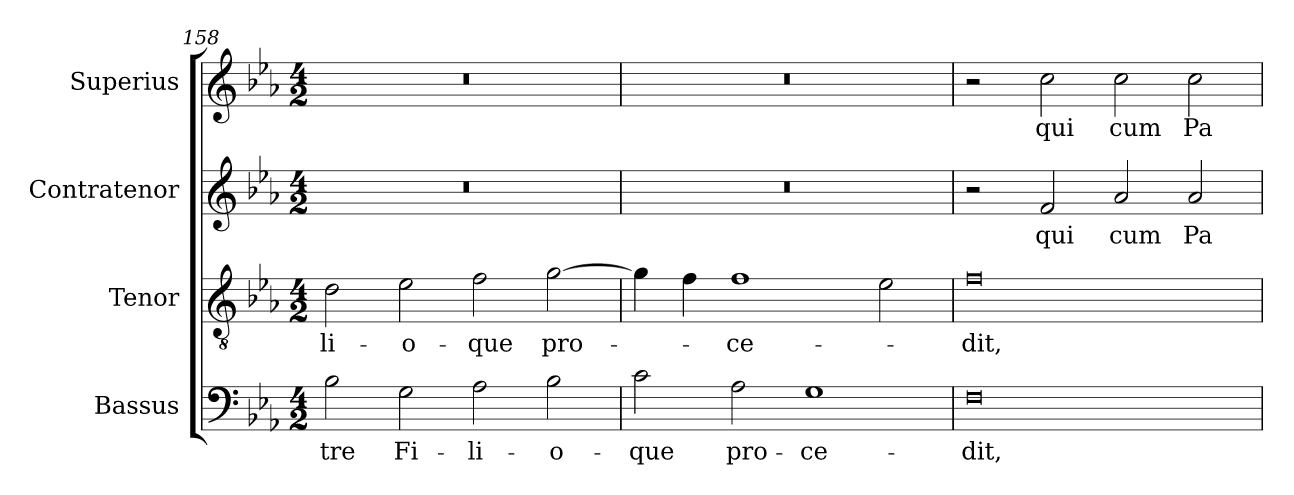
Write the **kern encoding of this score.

**kern	**text	**kern	**text	**kern	**text	**kern	**text
*part4	*part4	*part3	*part3	*part2	*part2	*part1	*part1
*staff4	*staff4	*staff3	*staff3	*staff2	*staff2	*staff1	*staff1
*I"Bassus	*	*I"Tenor	*	*I"Contratenor	*	*I"Superius	*
*I'B.	*	*I'T.	*	*	*	*	*
*clefF4	*	*clefGv2	*	*clefG2	*	*clefG2	*
*	*	*ITrd7c12	*	*ITrd7c12	*	*	*
*k[b-e-a-]	*	*k[b-e-a-]	*	*k[b-e-a-]	*	*k[b-e-a-]	*
*E-:	*	*E-:	*	*E-:	*	*E-:	*
*M4/2	*	*M4/2	*	*M4/2	*	*M4/2	*
=158	=158	=158	=158	=158	=158	=158	=158
!	!LO:LY:b:color=#000000	!	!	!	!	!	!
!	!	!	!LO:LY:b:color=#000000	!LO:N:vis=1	!	!LO:N:vis=1	!
2B-i\	-tre	2Di\	-li-	0r	.	0r	.
!	!LO:LY:b:color=#000000	!	!	!	!	!	!
!	!	!	!LO:LY:b:color=#000000	!	!	!	!
2Gi\	Fi-	2E-i\	-o-	.	.	.	.
!	!LO:LY:b:color=#000000	!	!	!	!	!	!
!	!	!	!LO:LY:b:color=#000000	!	!	!	!
2A-i\	-li-	2Fi\	-que	.	.	.	.
!	!LO:LY:b:color=#000000	!	!	!	!	!	!
!	!	!	!LO:LY:b:color=#000000	!	!	!	!
2B-i\	-o-	[>2Gi\	pro-	.	.	.	.
=159	=159	=159	=159	=159	=159	=159	=159
!	!LO:LY:b:color=#000000	!	!	!LO:N:vis=1	!	!LO:N:vis=1	!
2ci\	-que	4Gi\]	.	0r	.	0r	.
.	.	4Fi\	.	.	.	.	.
!	!LO:LY:b:color=#000000	!	!	!	!	!	!
!	!	!	!LO:LY:b:color=#000000	!	!	!	!
2A-i\	pro-	1Fi	-ce-	.	.	.	.
!	!LO:LY:b:color=#000000	!	!	!	!	!	!
1Gi	-ce-	.	.	.	.	.	.
.	.	2E-i\	.	.	.	.	.
=160	=160	=160	=160	=160	=160	=160	=160
!	!LO:LY:b:color=#000000	!	!	!	!	!	!
!	!	!	!LO:LY:b:color=#000000	!	!	!	!
0Fi	-dit,	0Fi	-dit,	2r	.	2r	.
!	!	!	!	!	!LO:LY:b:color=#000000	!	!
!	!	!	!	!	!	!	!LO:LY:b:color=#000000
.	.	.	.	2Fi/	qui	2cci\	qui
!	!	!	!	!	!LO:LY:b:color=#000000	!	!
!	!	!	!	!	!	!	!LO:LY:b:color=#000000
.	.	.	.	2A-i/	cum	2cci\	cum
!	!	!	!	!	!LO:LY:b:color=#000000	!	!
!	!	!	!	!	!	!	!LO:LY:b:color=#000000
.	.	.	.	2A-i/	Pa-	2cci\	Pa-
=	=	=	=	=	=	=	=
*-	*-	*-	*-	*-	*-	*-	*-
